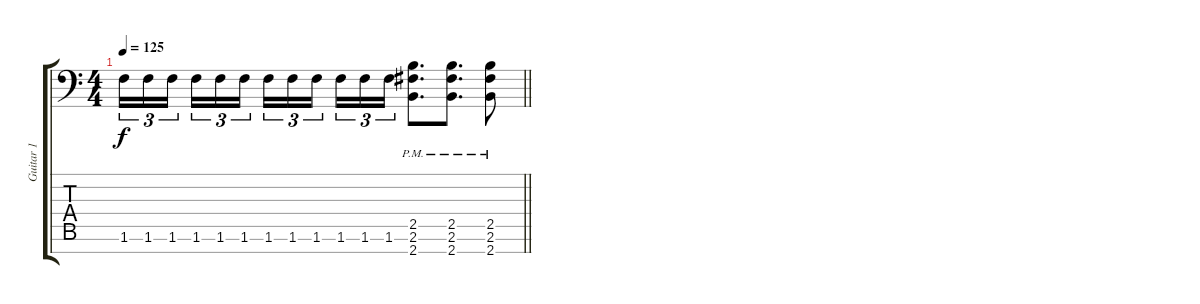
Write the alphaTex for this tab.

\track ("Guitar 1" "Guitar 1") {instrument distortionguitar}
\staff {score tabs}
\tuning (E4 B3 G3 D3 A2 E2 A1) {hide}
\ts (4 4)
\tempo 125
\clef f4
\barLineRight lightlight
\ks c
1.6.16{tu (3 2) dy f} 1.6.16{tu (3 2)} 1.6.16{tu (3 2) beam splitsecondary} 1.6.16{tu (3 2)} 1.6.16{tu (3 2)} 1.6.16{tu (3 2)} 1.6.16{tu (3 2)} 1.6.16{tu (3 2)} 1.6.16{tu (3 2) beam splitsecondary} 1.6.16{tu (3 2)} 1.6.16{tu (3 2)} 1.6.16{tu (3 2)} (2.5{pm} 2.6{pm} 2.7{pm}).8{d} (2.5{pm} 2.6{pm} 2.7{pm}).8{d} (2.5{pm} 2.6{pm} 2.7{pm}).8
